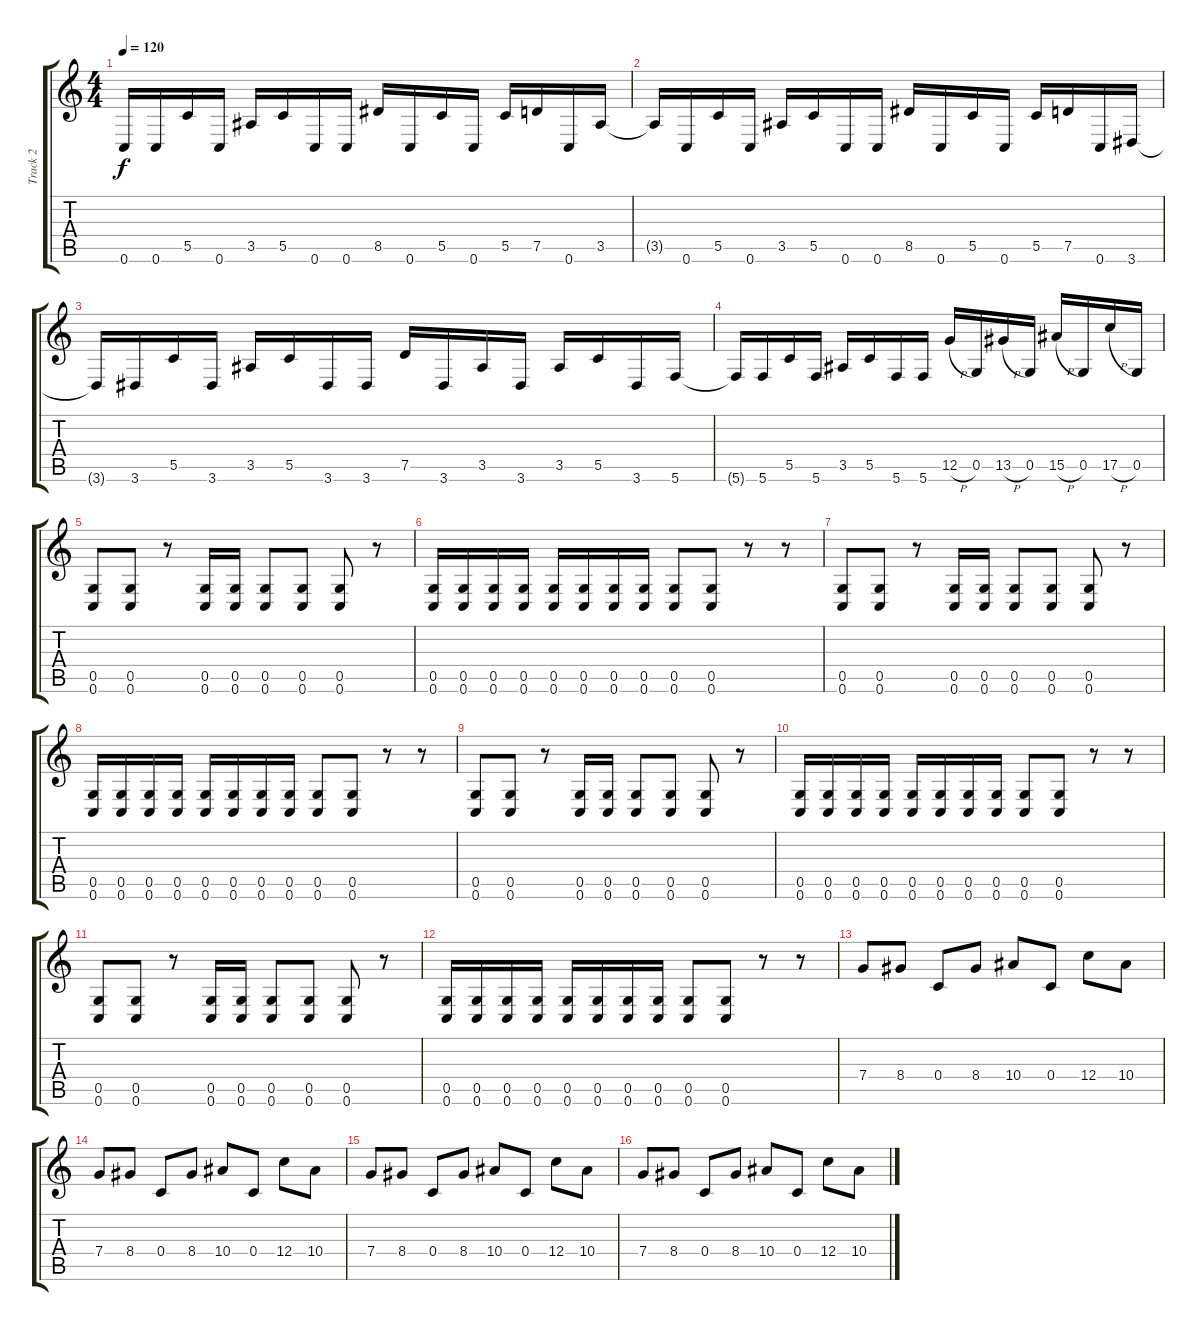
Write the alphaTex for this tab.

\track ("Track 2" "Track 2") {instrument distortionguitar}
\staff {score tabs}
\tuning (D4 A3 F3 C3 G2 C2) {hide}
\ts (4 4)
\tempo 120
\clef g2
\ks c
0.6.16{dy f} 0.6.16 5.5.16 0.6.16 3.5.16 5.5.16 0.6.16 0.6.16 8.5.16 0.6.16 5.5.16 0.6.16 5.5.16 7.5.16 0.6.16 3.5.16 |
3.5{t}.16 0.6.16 5.5.16 0.6.16 3.5.16 5.5.16 0.6.16 0.6.16 8.5.16 0.6.16 5.5.16 0.6.16 5.5.16 7.5.16 0.6.16 3.6.16 |
3.6{t}.16 3.6.16 5.5.16 3.6.16 3.5.16 5.5.16 3.6.16 3.6.16 7.5.16 3.6.16 3.5.16 3.6.16 3.5.16 5.5.16 3.6.16 5.6.16 |
5.6{t}.16 5.6.16 5.5.16 5.6.16 3.5.16 5.5.16 5.6.16 5.6.16 12.5{h}.16 0.5.16 13.5{h}.16 0.5.16 15.5{h}.16 0.5.16 17.5{h}.16 0.5.16 |
(0.5 0.6).8 (0.5 0.6).8 r.8 (0.5 0.6).16 (0.5 0.6).16 (0.5 0.6).8 (0.5 0.6).8 (0.5 0.6).8 r.8 |
(0.5 0.6).16 (0.5 0.6).16 (0.5 0.6).16 (0.5 0.6).16 (0.5 0.6).16 (0.5 0.6).16 (0.5 0.6).16 (0.5 0.6).16 (0.5 0.6).8 (0.5 0.6).8 r.8 r.8 |
(0.5 0.6).8 (0.5 0.6).8 r.8 (0.5 0.6).16 (0.5 0.6).16 (0.5 0.6).8 (0.5 0.6).8 (0.5 0.6).8 r.8 |
(0.5 0.6).16 (0.5 0.6).16 (0.5 0.6).16 (0.5 0.6).16 (0.5 0.6).16 (0.5 0.6).16 (0.5 0.6).16 (0.5 0.6).16 (0.5 0.6).8 (0.5 0.6).8 r.8 r.8 |
(0.5 0.6).8 (0.5 0.6).8 r.8 (0.5 0.6).16 (0.5 0.6).16 (0.5 0.6).8 (0.5 0.6).8 (0.5 0.6).8 r.8 |
(0.5 0.6).16 (0.5 0.6).16 (0.5 0.6).16 (0.5 0.6).16 (0.5 0.6).16 (0.5 0.6).16 (0.5 0.6).16 (0.5 0.6).16 (0.5 0.6).8 (0.5 0.6).8 r.8 r.8 |
(0.5 0.6).8 (0.5 0.6).8 r.8 (0.5 0.6).16 (0.5 0.6).16 (0.5 0.6).8 (0.5 0.6).8 (0.5 0.6).8 r.8 |
(0.5 0.6).16 (0.5 0.6).16 (0.5 0.6).16 (0.5 0.6).16 (0.5 0.6).16 (0.5 0.6).16 (0.5 0.6).16 (0.5 0.6).16 (0.5 0.6).8 (0.5 0.6).8 r.8 r.8 |
7.4.8 8.4.8 0.4.8 8.4.8 10.4.8 0.4.8 12.4.8 10.4.8 |
7.4.8 8.4.8 0.4.8 8.4.8 10.4.8 0.4.8 12.4.8 10.4.8 |
7.4.8 8.4.8 0.4.8 8.4.8 10.4.8 0.4.8 12.4.8 10.4.8 |
7.4.8 8.4.8 0.4.8 8.4.8 10.4.8 0.4.8 12.4.8 10.4.8
